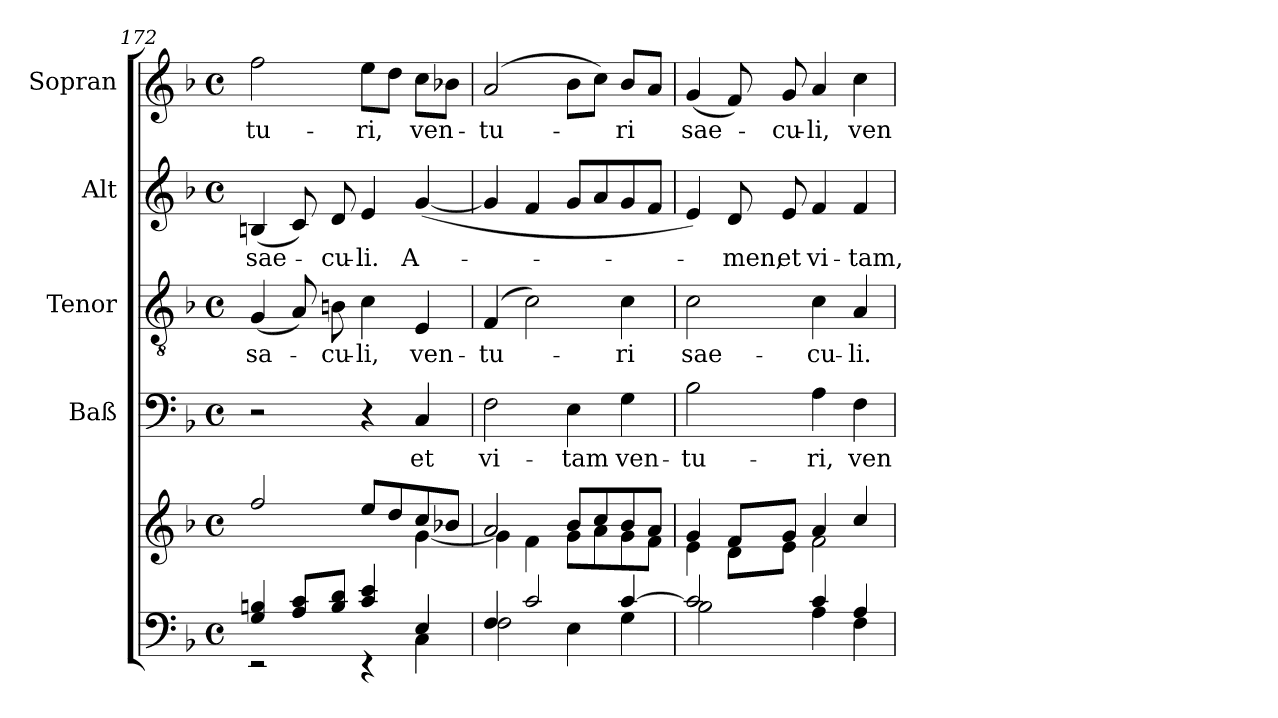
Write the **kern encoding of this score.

**kern	**kern	**kern	**text	**kern	**text	**kern	**text	**kern	**text
*part5	*part5	*part4	*part4	*part3	*part3	*part2	*part2	*part1	*part1
*staff6	*staff5	*staff4	*staff4	*staff3	*staff3	*staff2	*staff2	*staff1	*staff1
*	*	*I"Baß	*	*I"Tenor	*	*I"Alt	*	*I"Sopran	*
*	*	*I'Baß	*	*I'Ten	*	*I'Alt	*	*I'Sop	*
*clefF4	*clefG2	*clefF4	*	*clefGv2	*	*clefG2	*	*clefG2	*
*k[b-]	*k[b-]	*k[b-]	*	*k[b-]	*	*k[b-]	*	*k[b-]	*
*F:	*F:	*F:	*	*F:	*	*F:	*	*F:	*
*M4/4	*M4/4	*M4/4	*	*M4/4	*	*M4/4	*	*M4/4	*
*met(c)	*met(c)	*met(c)	*	*met(c)	*	*met(c)	*	*met(c)	*
=172	=172	=172	=172	=172	=172	=172	=172	=172	=172
*^	*^	*	*	*	*	*	*	*	*
!	!	!	!	!	!	!	!LO:LY:b	!	!LO:LY:b	!	!LO:LY:b
4G/ 4Bn/	2rEE	2ff/	2.ryy	2r	.	(<4G/	sa-	(<4Bn/	sae-	2ff\	-tu-
8A/ 8c/L	.	.	.	.	.	8A/)	.	8c/)	.	.	.
!	!	!	!	!	!	!	!LO:LY:b	!	!LO:LY:b	!	!
8B/ 8d/J	.	.	.	.	.	8Bn\	-cu-	8d/	-cu-	.	.
!	!	!	!	!	!	!	!LO:LY:b	!	!LO:LY:b	!	!LO:LY:b
4c/ 4e/	4rEE	8ee/L	.	4r	.	4c\	-li,	4e/	-li.	8ee\L	-ri,
.	.	8dd/	.	.	.	.	.	.	.	8dd\J	.
!	!	!	!	!	!LO:LY:b	!	!LO:LY:b	!	!LO:LY:b	!	!LO:LY:b
4E/	4C\	8cc/	[<4g\	4C/	et	4E/	ven-	(<[4g/	A-	8cc\L	ven-
.	.	8b-X/J	.	.	.	.	.	.	.	8b-X\J	.
!!LO:PB:g=z
=173	=173	=173	=173	=173	=173	=173	=173	=173	=173	=173	=173
!	!	!	!	!	!LO:LY:b	!	!LO:LY:b	!	!	!	!LO:LY:b
4F/	2F\	2a/	4g\]	2F\	vi-	(4F/	-tu-	4g/]	.	(2a/	-tu-
2c/	.	.	4f\	.	.	2c\)	.	4f/	.	.	.
!	!	!	!	!	!LO:LY:b	!	!	!	!	!	!
.	4E\	8b-/L	8g\L	4E\	-tam	.	.	8g/L	.	8b-\L	.
.	.	8cc/	8a\	.	.	.	.	8a/	.	8cc\J)	.
!	!	!	!	!	!LO:LY:b	!	!LO:LY:b	!	!	!	!LO:LY:b
[>4c/	4G\	8b-/	8g\	4G\	ven-	4c\	-ri	8g/	.	8b-/L	-ri
.	.	8a/J	8f\J	.	.	.	.	8f/J	.	8a/J	.
=174	=174	=174	=174	=174	=174	=174	=174	=174	=174	=174	=174
!	!	!	!	!	!LO:LY:b	!	!LO:LY:b	!	!	!	!LO:LY:b
2c/]	2B-\	4g/	4e\	2B-\	-tu-	2c\	sae-	4e/)	.	(<4g/	sae-
!	!	!	!	!	!	!	!	!	!LO:LY:b	!	!
.	.	8f/L	8d\L	.	.	.	.	8d/	-men,	8f/)	.
!	!	!	!	!	!	!	!	!	!LO:LY:b	!	!LO:LY:b
.	.	8g/J	8e\J	.	.	.	.	8e/	et	8g/	-cu-
!	!	!	!	!	!LO:LY:b	!	!LO:LY:b	!	!LO:LY:b	!	!LO:LY:b
4c/	4A\	4a/	2f\	4A\	-ri,	4c\	-cu-	4f/	vi-	4a/	-li,
!	!	!	!	!	!LO:LY:b	!	!LO:LY:b	!	!LO:LY:b	!	!LO:LY:b
4A/	4F\	4cc/	.	4F\	ven-	4A/	-li.	4f/	-tam,	4cc\	ven-
*v	*v	*	*	*	*	*	*	*	*	*	*
*	*v	*v	*	*	*	*	*	*	*	*
=	=	=	=	=	=	=	=	=	=
*-	*-	*-	*-	*-	*-	*-	*-	*-	*-
